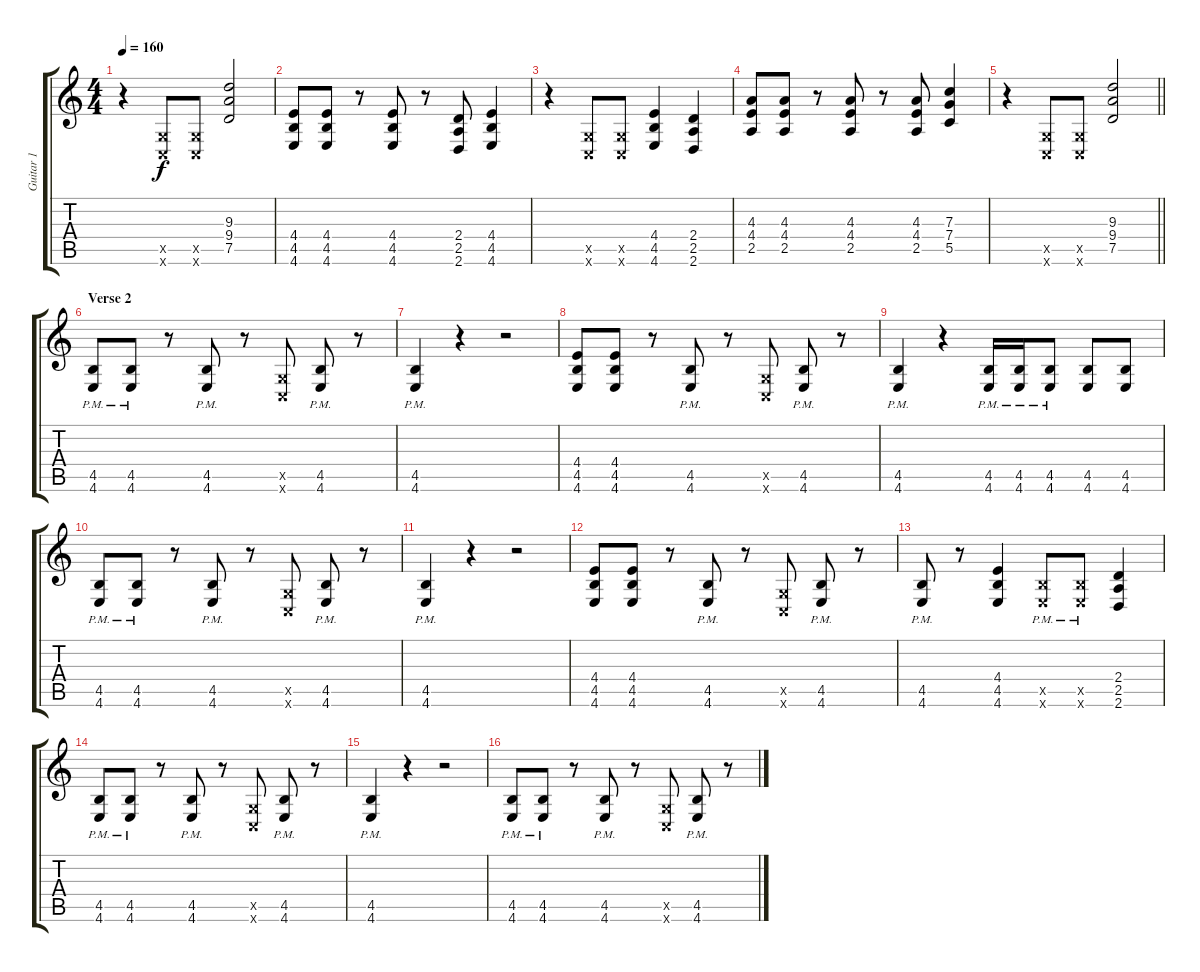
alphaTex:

\track ("Guitar 1" "Guitar 1") {instrument distortionguitar}
\staff {score tabs}
\tuning (D4 A3 F3 C3 G2 C2) {hide}
\ts (4 4)
\tempo 160
\clef g2
\ks c
r.4{dy f} (0.5{x} 0.6{x}).8 (0.5{x} 0.6{x}).8 (9.3 9.4 7.5).2 |
(4.4 4.5 4.6).8 (4.4 4.5 4.6).8 r.8 (4.4 4.5 4.6).8 r.8 (2.4 2.5 2.6).8 (4.4 4.5 4.6).4 |
r.4 (0.5{x} 0.6{x}).8 (0.5{x} 0.6{x}).8 (4.4 4.5 4.6).4 (2.4 2.5 2.6).4 |
(4.3 4.4 2.5).8 (4.3 4.4 2.5).8 r.8 (4.3 4.4 2.5).8 r.8 (4.3 4.4 2.5).8 (7.3 7.4 5.5).4 |
\barLineRight lightlight
r.4 (0.5{x} 0.6{x}).8 (0.5{x} 0.6{x}).8 (9.3 9.4 7.5).2 |
\section ("" "Verse 2")
(4.5{pm} 4.6{pm}).8 (4.5{pm} 4.6{pm}).8 r.8 (4.5{pm} 4.6{pm}).8 r.8 (0.5{x} 0.6{x}).8 (4.5{pm} 4.6{pm}).8 r.8 |
(4.5{pm} 4.6{pm}).4 r.4 r.2 |
(4.4 4.5 4.6).8 (4.4 4.5 4.6).8 r.8 (4.5{pm} 4.6{pm}).8 r.8 (0.5{x} 0.6{x}).8 (4.5{pm} 4.6{pm}).8 r.8 |
(4.5{pm} 4.6{pm}).4 r.4 (4.5{pm} 4.6{pm}).16 (4.5{pm} 4.6{pm}).16 (4.5{pm} 4.6{pm}).8 (4.5 4.6).8 (4.5 4.6).8 |
(4.5{pm} 4.6{pm}).8 (4.5{pm} 4.6{pm}).8 r.8 (4.5{pm} 4.6{pm}).8 r.8 (0.5{x} 0.6{x}).8 (4.5{pm} 4.6{pm}).8 r.8 |
(4.5{pm} 4.6{pm}).4 r.4 r.2 |
(4.4 4.5 4.6).8 (4.4 4.5 4.6).8 r.8 (4.5{pm} 4.6{pm}).8 r.8 (0.5{x} 0.6{x}).8 (4.5{pm} 4.6{pm}).8 r.8 |
(4.5{pm} 4.6{pm}).8 r.8 (4.4 4.5 4.6).4 (4.5{pm x} 4.6{pm x}).8 (4.5{x} 4.6{pm x}).8 (2.4 2.5 2.6).4 |
(4.5{pm} 4.6{pm}).8 (4.5{pm} 4.6{pm}).8 r.8 (4.5{pm} 4.6{pm}).8 r.8 (0.5{x} 0.6{x}).8 (4.5{pm} 4.6{pm}).8 r.8 |
(4.5{pm} 4.6{pm}).4 r.4 r.2 |
(4.5{pm} 4.6{pm}).8 (4.5{pm} 4.6{pm}).8 r.8 (4.5{pm} 4.6{pm}).8 r.8 (0.5{x} 0.6{x}).8 (4.5{pm} 4.6{pm}).8 r.8
